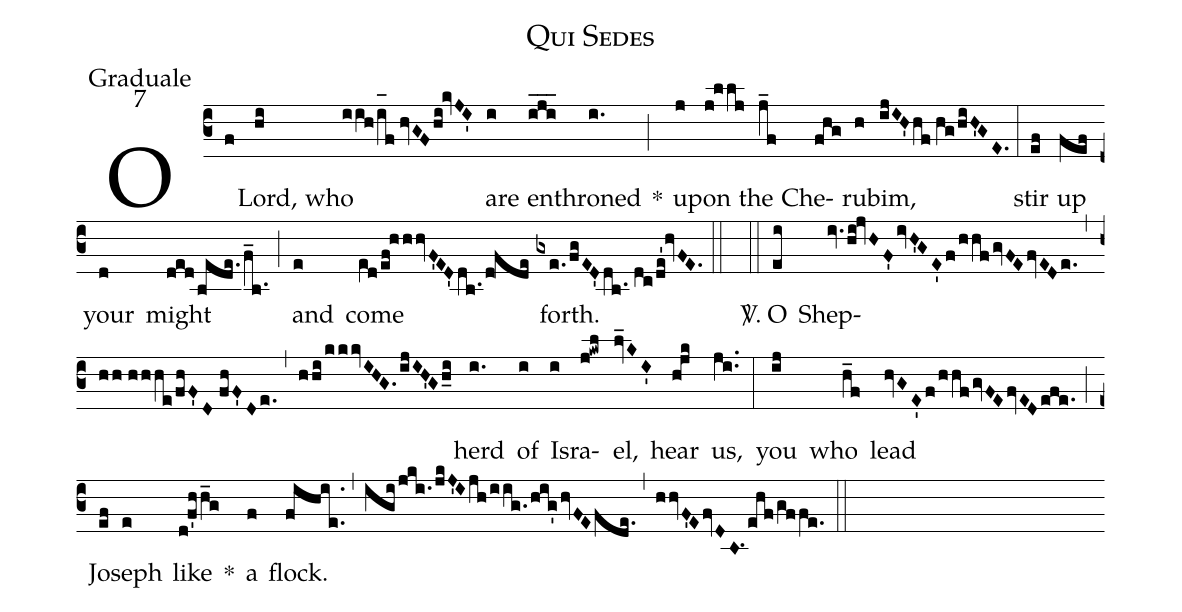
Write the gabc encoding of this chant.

name:Qui Sedes;
office-part:Graduale;
mode:7;
%%
(c3) O(f) Lord,(hi) who(iih/i_[oh:h]f//hvGFhi!kvJI') are(i) en(iji___)throned(i.) *(;) u(j)pon(j!llj) the(j_f) Che(fhg)ru(h)bim,(ijIH'hf//hg/hiH'GE.) (:) stir(ef) up(fef) your(d) might(dedbe.de/f_[ull:0]b.) (;) and(e) come(e[ll:1]d/ef!hhhvF'ED'/!db./d!fde) forth.(gxe./fgED'db.//dc/de'!hvFE.) (::)  (::)
<sp>V/</sp>. O(ei) Shep(iv.hi!jvHF'ivH'GE'f/hhfgvFEfvEDe.)(,)(hh//hhhe/fhF'D//fhF'De.)(,)(hhi/kkkvIHG.ijIH'Gh_i)herd(i.) of(i) Is(i)ra(j!kwl)el,(lv_KI') hear(hjk) us,(ji..) (:) you(ij) who(h_f) lead(hvGE'f/hhfgvFEfvEDefe.) (;) Jo(ef)seph(e) like(d!f'hh_g) *() a(f) flock.(fihie..) (,) (igijki./jkJ'Ijh/iig./hig'hvFEfde.) (,) (hhvF'EfvD[ull:0]B.1ehf/gffe.) (::)
